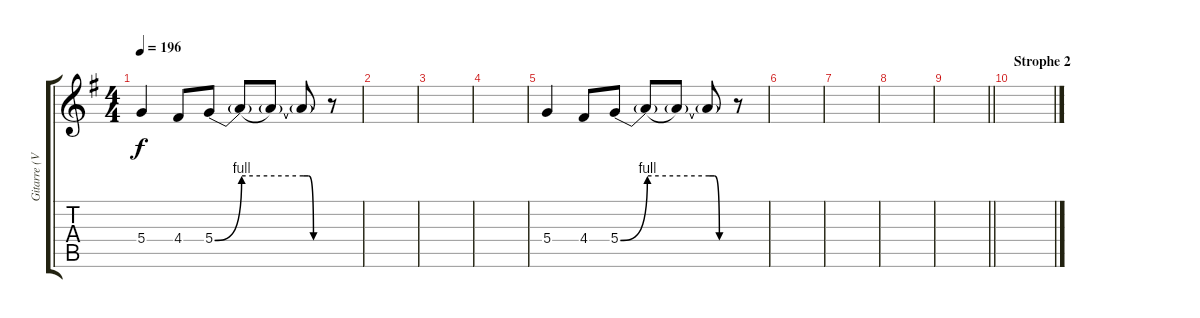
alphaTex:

\track ("Gitarre (Verzerrt) Lead" "Gitarre (V") {instrument distortionguitar}
\staff {score tabs}
\tuning (E4 B3 G3 D3 A2 E2) {hide}
\ts (4 4)
\tempo 196
\clef g2
\ks g
5.4.4{dy f} 4.4.8 5.4{be (bend 0 0 60 4)}.8 5.4{be (hold 0 4 60 4) t}.8 5.4{t}.8 5.4{be (custom 0 4 15 4 30 0 60 0) t}.8 r.8 |
|
|
|
5.4.4 4.4.8 5.4{be (bend 0 0 60 4)}.8 5.4{be (hold 0 4 60 4) t}.8 5.4{t}.8 5.4{be (custom 0 4 15 4 30 0 60 0) t}.8 r.8 |
|
|
|
\barLineRight lightlight
|
\section ("" "Strophe 2")
